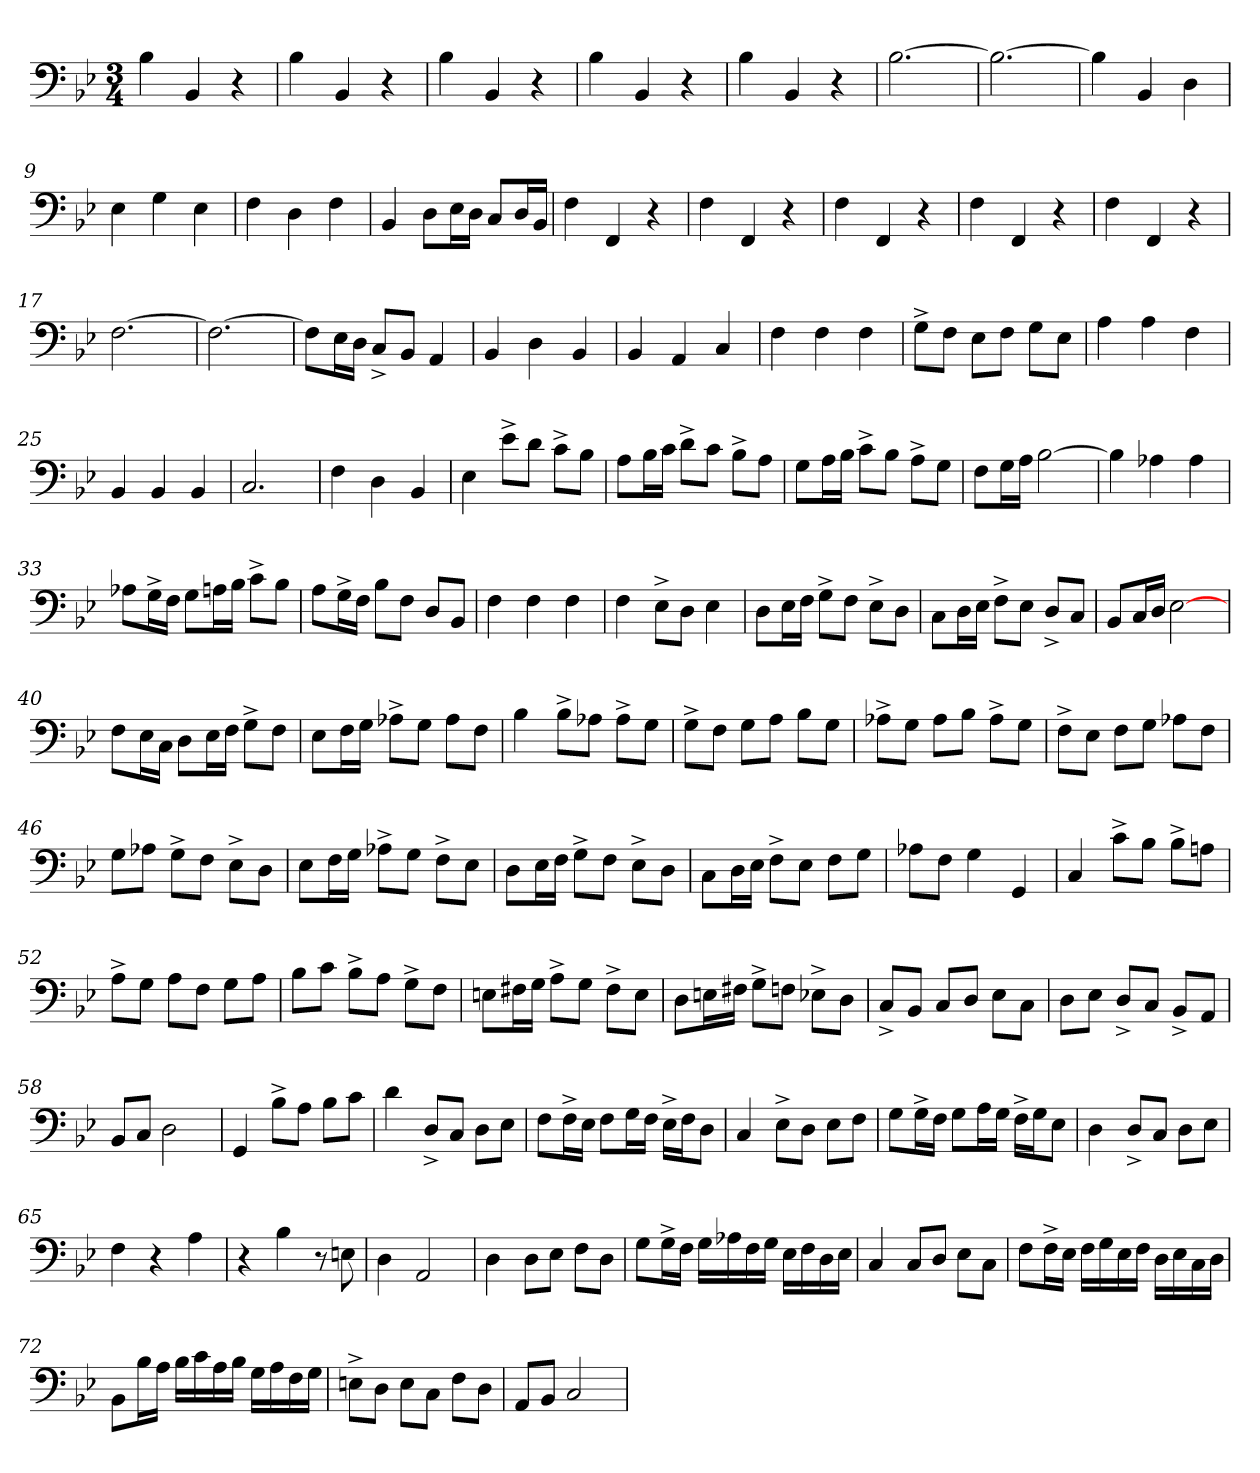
**kern
*part1
*staff1
*clefF4
*k[b-e-]
*B-:
*M3/4
=1
4B-\
4BB-/
4r
=2
4B-\
4BB-/
4r
=3
4B-\
4BB-/
4r
=4
4B-\
4BB-/
4r
=5
4B-\
4BB-/
4r
=6
[>2.B-\
=7
2.B-\_
=8
4B-\]
4BB-/
4D\
!!LO:LB:g=z
=9
4E-\
4G\
4E-\
=10
4F\
4D\
4F\
=11
4BB-/
8D\L
16E-\L
16D\JJ
8C/L
16D/L
16BB-/JJ
=12
4F\
4FF/
4r
=13
4F\
4FF/
4r
=14
4F\
4FF/
4r
=15
4F\
4FF/
4r
=16
4F\
4FF/
4r
!!LO:LB:g=z
=17
[>2.F\
=18
2.F\_
=19
8F\L]
16E-\L
16D\JJ
8C^</L
8BB-/J
4AA/
=20
4BB-/
4D\
4BB-/
=21
4BB-/
4AA/
4C/
=22
4F\
4F\
4F\
=23
8G^>\L
8F\J
8E-\L
8F\J
8G\L
8E-\J
=24
4A\
4A\
4F\
!!LO:LB:g=z
=25
4BB-/
4BB-/
4BB-/
=26
2.C/
=27
4F\
4D\
4BB-/
=28
4E-\
8e-^>\L
8d\J
8c^>\L
8B-\J
=29
8A\L
16B-\L
16c\JJ
8d^>\L
8c\J
8B-^>\L
8A\J
=30
8G\L
16A\L
16B-\JJ
8c^>\L
8B-\J
8A^>\L
8G\J
=31
8F\L
16G\L
16A\JJ
[<2B-\
!!LO:LB:g=z
=32
4B-\]
4A-X\
4A-\
=33
8A-X\L
16G^>\L
16F\JJ
8G\L
16An\L
16B-\JJ
8c^>\L
8B-\J
=34
8A\L
16G^>\L
16F\JJ
8B-\L
8F\J
8D/L
8BB-/J
=35
4F\
4F\
4F\
=36
4F\
8E-^>\L
8D\J
4E-\
=37
8D\L
16E-\L
16F\JJ
8G^>\L
8F\J
8E-^>\L
8D\J
!!LO:LB:g=z
=38
8C\L
16D\L
16E-\JJ
8F^>\L
8E-\J
8D^</L
8C/J
=39
8BB-/L
16C/L
16D/JJ
[>2E-\
=40
8F\L
16E-\L
16C\JJ
8D\L
16E-\L
16F\JJ
8G^>\L
8F\J
=41
8E-\L
16F\L
16G\JJ
8A-X^>\L
8G\J
8A-\L
8F\J
=42
4B-\
8B-^>\L
8A-X\J
8A-^>\L
8G\J
=43
8G^>\L
8F\J
8G\L
8A\J
8B-\L
8G\J
!!LO:LB:g=z
=44
8A-X^>\L
8G\J
8A-\L
8B-\J
8A-^>\L
8G\J
=45
8F^>\L
8E-\J
8F\L
8G\J
8A-X\L
8F\J
=46
8G\L
8A-X\J
8G^>\L
8F\J
8E-^>\L
8D\J
=47
8E-\L
16F\L
16G\JJ
8A-X^>\L
8G\J
8F^>\L
8E-\J
=48
8D\L
16E-\L
16F\JJ
8G^>\L
8F\J
8E-^>\L
8D\J
!!LO:LB:g=z
=49
8C\L
16D\L
16E-\JJ
8F^>\L
8E-\J
8F\L
8G\J
=50
8A-X\L
8F\J
4G\
4GG/
=51
4C/
8c^>\L
8B-\J
8B-^>\L
8An\J
=52
8A^>\L
8G\J
8A\L
8F\J
8G\L
8A\J
=53
8B-\L
8c\J
8B-^>\L
8A\J
8G^>\L
8F\J
=54
8En\L
16F#X\L
16G\JJ
8A^>\L
8G\J
8F#^>\L
8E\J
!!LO:LB:g=z
=55
8D\L
16En\L
16F#X\JJ
8G^>\L
8Fn\J
8E-X^>\L
8D\J
=56
8C^</L
8BB-/J
8C/L
8D/J
8E-\L
8C\J
=57
8D\L
8E-\J
8D^</L
8C/J
8BB-^</L
8AA/J
=58
8BB-/L
8C/J
2D\
=59
4GG/
8B-^>\L
8A\J
8B-\L
8c\J
=60
4d\
8D^</L
8C/J
8D\L
8E-\J
!!LO:PB:g=z
=61
8F\L
16F^>\L
16E-\JJ
8F\L
16G\L
16F\JJ
16E-^>\LL
16F\J
8D\J
=62
4C/
8E-^>\L
8D\J
8E-\L
8F\J
=63
8G\L
16G^>\L
16F\JJ
8G\L
16A\L
16G\JJ
16F^>\LL
16G\J
8E-\J
=64
4D\
8D^</L
8C/J
8D\L
8E-\J
=65
4F\
4r
4A\
=66
4r
4B-\
8r
8En\
!!LO:LB:g=z
=67
4D\
2AA/
=68
4D\
8D\L
8E-\J
8F\L
8D\J
=69
8G\L
16G^>\L
16F\JJ
16G\LL
16A-X\
16F\
16G\JJ
16E-\LL
16F\
16D\
16E-\JJ
=70
4C/
8C/L
8D/J
8E-\L
8C\J
=71
8F\L
16F^>\L
16E-\JJ
16F\LL
16G\
16E-\
16F\JJ
16D\LL
16E-\
16C\
16D\JJ
!!LO:LB:g=z
=72
8BB-\L
16B-\L
16A\JJ
16B-\LL
16c\
16A\
16B-\JJ
16G\LL
16A\
16F\
16G\JJ
=73
8En^>\L
8D\J
8E\L
8C\J
8F\L
8D\J
=74
8AA/L
8BB-/J
2C/
=
*-
